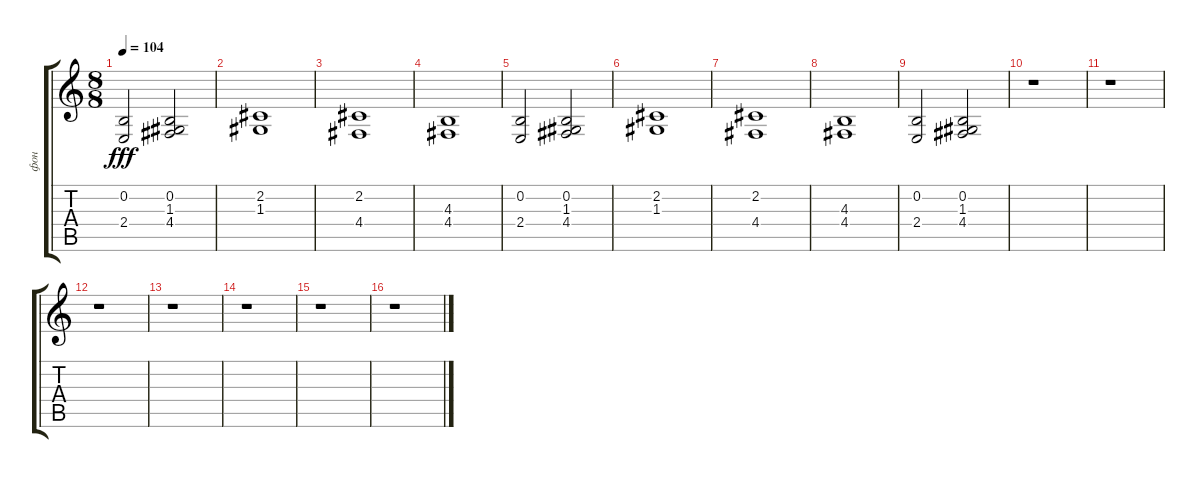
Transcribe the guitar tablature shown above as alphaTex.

\track ("фон" "фон") {instrument pad2warm}
\staff {score tabs}
\tuning (E4 B3 G3 D3 A2 E2) {hide}
\ts (8 8)
\tempo 104
\clef g2
\ks c
(0.2 2.4).2{dy fff} (0.2 1.3 4.4).2 |
(2.2 1.3).1 |
(2.2 4.4).1 |
(4.3 4.4).1 |
(0.2 2.4).2 (0.2 1.3 4.4).2 |
(2.2 1.3).1 |
(2.2 4.4).1 |
(4.3 4.4).1 |
(0.2 2.4).2 (0.2 1.3 4.4).2 |
r.1 |
r.1 |
r.1 |
r.1 |
r.1 |
r.1 |
r.1
